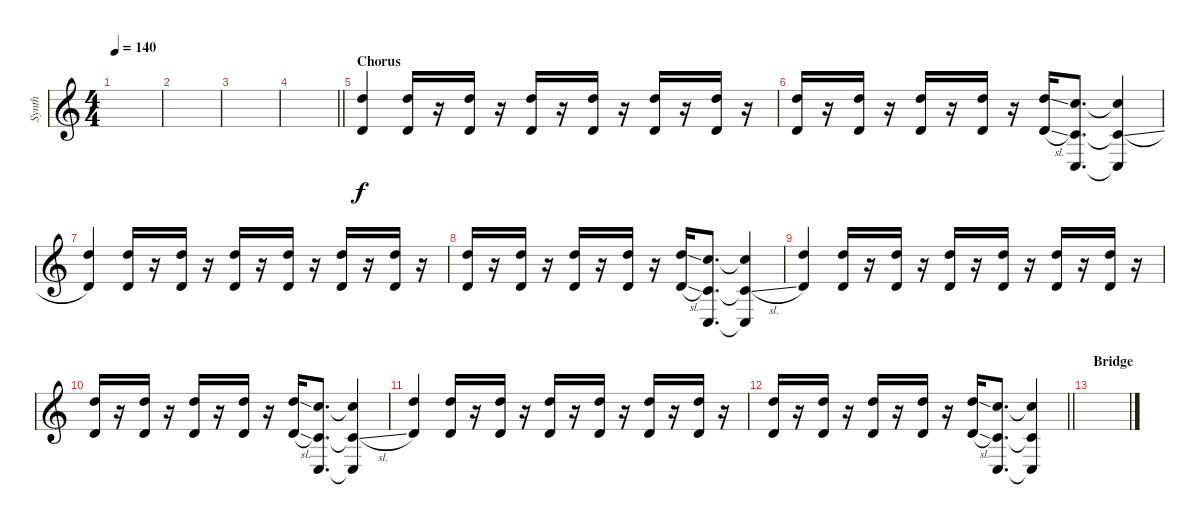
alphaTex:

\track ("Synth" "Synth") {instrument synthstrings1}
\staff {score}
\tuning (E4 B3 G3 D3 A2 D2) {hide}
\ts (4 4)
\tempo 140
\clef g2
\ks c
|
|
|
\barLineRight lightlight
|
\section ("" "Chorus")
(10.1 3.2).4{volume 10} (10.1 3.2).16 r.16 (10.1 3.2).16 r.16 (10.1 3.2).16 r.16 (10.1 3.2).16 r.16 (10.1 3.2).16 r.16 (10.1 3.2).16 r.16 |
(10.1 3.2).16 r.16 (10.1 3.2).16 r.16 (10.1 3.2).16 r.16 (10.1 3.2).16 r.16 (10.1{sl} 3.2{sl}).16 (8.1 1.2 3.5).8{d} (8.1{t} 1.2{sl t} 3.5{t}).4 |
(10.1 3.2).4 (10.1 3.2).16 r.16 (10.1 3.2).16 r.16 (10.1 3.2).16 r.16 (10.1 3.2).16 r.16 (10.1 3.2).16 r.16 (10.1 3.2).16 r.16 |
(10.1 3.2).16 r.16 (10.1 3.2).16 r.16 (10.1 3.2).16 r.16 (10.1 3.2).16 r.16 (10.1{sl} 3.2{sl}).16 (8.1 1.2 3.5).8{d} (8.1{t} 1.2{sl t} 3.5{t}).4 |
(10.1 3.2).4 (10.1 3.2).16 r.16 (10.1 3.2).16 r.16 (10.1 3.2).16 r.16 (10.1 3.2).16 r.16 (10.1 3.2).16 r.16 (10.1 3.2).16 r.16 |
(10.1 3.2).16 r.16 (10.1 3.2).16 r.16 (10.1 3.2).16 r.16 (10.1 3.2).16 r.16 (10.1{sl} 3.2{sl}).16 (8.1 1.2 3.5).8{d} (8.1{t} 1.2{sl t} 3.5{t}).4 |
(10.1 3.2).4 (10.1 3.2).16 r.16 (10.1 3.2).16 r.16 (10.1 3.2).16 r.16 (10.1 3.2).16 r.16 (10.1 3.2).16 r.16 (10.1 3.2).16 r.16 |
\barLineRight lightlight
(10.1 3.2).16 r.16 (10.1 3.2).16 r.16 (10.1 3.2).16 r.16 (10.1 3.2).16 r.16 (10.1{sl} 3.2{sl}).16 (8.1 1.2 3.5).8{d} (8.1{t} 1.2{t} 3.5{t}).4 |
\section ("" "Bridge")
